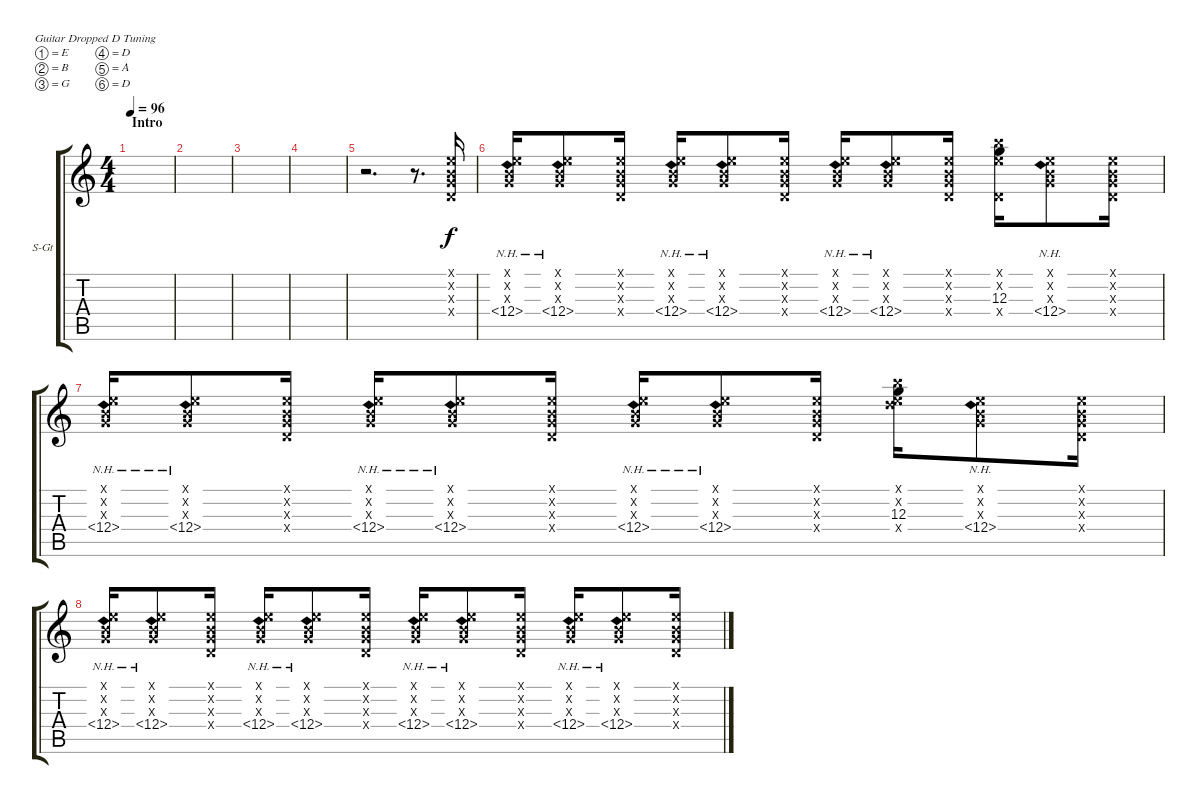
\defaultSystemsLayout 4
\bracketExtendMode groupsimilarinstruments
\firstSystemTrackNameOrientation horizontal
\otherSystemsTrackNameOrientation horizontal
\track ("Bellamy Guitar" "S-Gt") {instrument acousticguitarsteel}
\staff {score tabs}
\tuning (E4 B3 G3 D3 A2 D2)
\ts (4 4)
\section ("" "Intro")
\tempo 96
\clef g2
\ks c
|
|
|
|
r.2{d} r.8{d} (0.3{x} 0.1{x} 0.2{x} 0.4{x}).16 |
(12.4{nh} 0.2{x} 0.1{x} 0.3{x}).16 (12.4{nh} 0.2{x} 0.3{x} 0.1{x}).8 (0.4{x} 0.3{x} 0.2{x} 0.1{x}).16 (12.4{nh} 0.2{x} 0.1{x} 0.3{x}).16 (12.4{nh} 0.2{x} 0.3{x} 0.1{x}).8 (0.4{x} 0.3{x} 0.2{x} 0.1{x}).16 (12.4{nh} 0.2{x} 0.1{x} 0.3{x}).16 (12.4{nh} 0.2{x} 0.3{x} 0.1{x}).8 (0.4{x} 0.3{x} 0.2{x} 0.1{x}).16 (12.2{x} 0.1{x} 0.4{x} 12.3).16 (12.4{nh} 0.2{x} 0.3{x} 0.1{x}).8 (0.1{x} 0.2{x} 0.4{x} 0.3{x}).16 |
(12.4{nh} 0.2{x} 0.1{x} 0.3{x}).16 (12.4{nh} 0.2{x} 0.3{x} 0.1{x}).8 (0.4{x} 0.3{x} 0.2{x} 0.1{x}).16 (12.4{nh} 0.2{x} 0.1{x} 0.3{x}).16 (12.4{nh} 0.2{x} 0.3{x} 0.1{x}).8 (0.4{x} 0.3{x} 0.2{x} 0.1{x}).16 (12.4{nh} 0.2{x} 0.1{x} 0.3{x}).16 (12.4{nh} 0.2{x} 0.3{x} 0.1{x}).8 (0.4{x} 0.3{x} 0.2{x} 0.1{x}).16 (12.4{x} 12.2{x} 0.1{x} 12.3).16 (12.4{nh} 0.2{x} 0.3{x} 0.1{x}).8 (0.1{x} 0.2{x} 0.4{x} 0.3{x}).16 |
(12.4{nh} 0.2{x} 0.1{x} 0.3{x}).16 (12.4{nh} 0.2{x} 0.3{x} 0.1{x}).8 (0.4{x} 0.3{x} 0.2{x} 0.1{x}).16 (12.4{nh} 0.2{x} 0.1{x} 0.3{x}).16 (12.4{nh} 0.2{x} 0.3{x} 0.1{x}).8 (0.4{x} 0.3{x} 0.2{x} 0.1{x}).16 (12.4{nh} 0.2{x} 0.1{x} 0.3{x}).16 (12.4{nh} 0.2{x} 0.3{x} 0.1{x}).8 (0.4{x} 0.3{x} 0.2{x} 0.1{x}).16 (12.4{nh} 0.2{x} 0.1{x} 0.3{x}).16 (12.4{nh} 0.2{x} 0.3{x} 0.1{x}).8 (0.1{x} 0.2{x} 0.4{x} 0.3{x}).16
